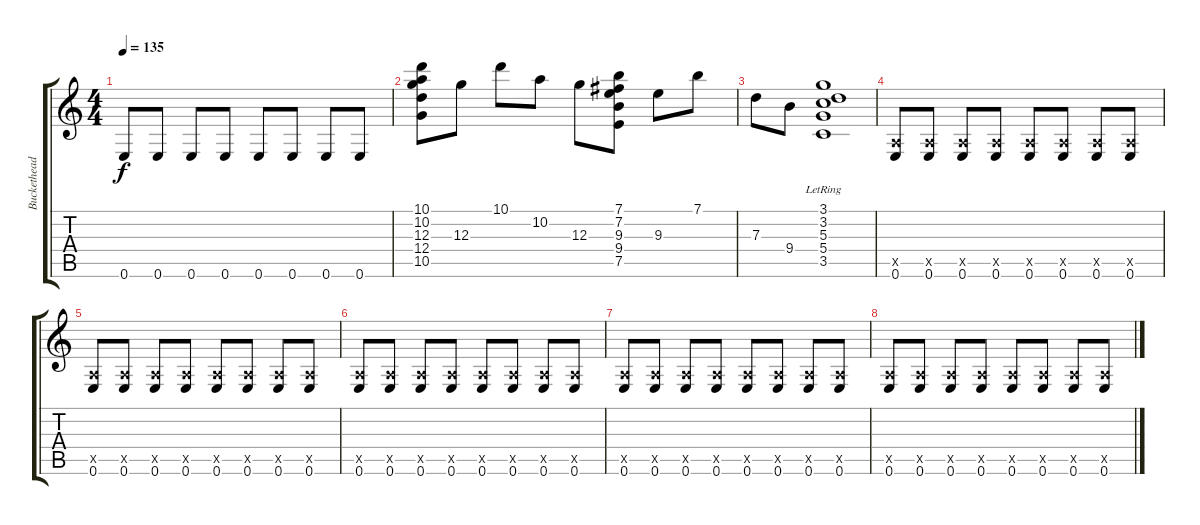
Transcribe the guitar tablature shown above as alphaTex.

\track ("Buckethead" "Buckethead") {instrument overdrivenguitar}
\staff {score tabs}
\tuning (E4 B3 G3 D3 A2 E2) {hide}
\ts (4 4)
\tempo 135
\clef g2
\ks c
0.6.8{dy f} 0.6.8 0.6.8 0.6.8 0.6.8 0.6.8 0.6.8 0.6.8 |
(10.1 10.2 12.3 12.4 10.5).8 12.3.8 10.1.8 10.2.8 12.3.8 (7.1 7.2 9.3 9.4 7.5).8 9.3.8 7.1.8 |
7.3.8 9.4.8 (3.1{lr} 3.2{lr} 5.3{lr} 5.4{lr} 3.5{lr}).1 |
(0.5{x} 0.6).8 (0.5{x} 0.6).8 (0.5{x} 0.6).8 (0.5{x} 0.6).8 (0.5{x} 0.6).8 (0.5{x} 0.6).8 (0.5{x} 0.6).8 (0.5{x} 0.6).8 |
(0.5{x} 0.6).8 (0.5{x} 0.6).8 (0.5{x} 0.6).8 (0.5{x} 0.6).8 (0.5{x} 0.6).8 (0.5{x} 0.6).8 (0.5{x} 0.6).8 (0.5{x} 0.6).8 |
(0.5{x} 0.6).8 (0.5{x} 0.6).8 (0.5{x} 0.6).8 (0.5{x} 0.6).8 (0.5{x} 0.6).8 (0.5{x} 0.6).8 (0.5{x} 0.6).8 (0.5{x} 0.6).8 |
(0.5{x} 0.6).8 (0.5{x} 0.6).8 (0.5{x} 0.6).8 (0.5{x} 0.6).8 (0.5{x} 0.6).8 (0.5{x} 0.6).8 (0.5{x} 0.6).8 (0.5{x} 0.6).8 |
(0.5{x} 0.6).8 (0.5{x} 0.6).8 (0.5{x} 0.6).8 (0.5{x} 0.6).8 (0.5{x} 0.6).8 (0.5{x} 0.6).8 (0.5{x} 0.6).8 (0.5{x} 0.6).8
